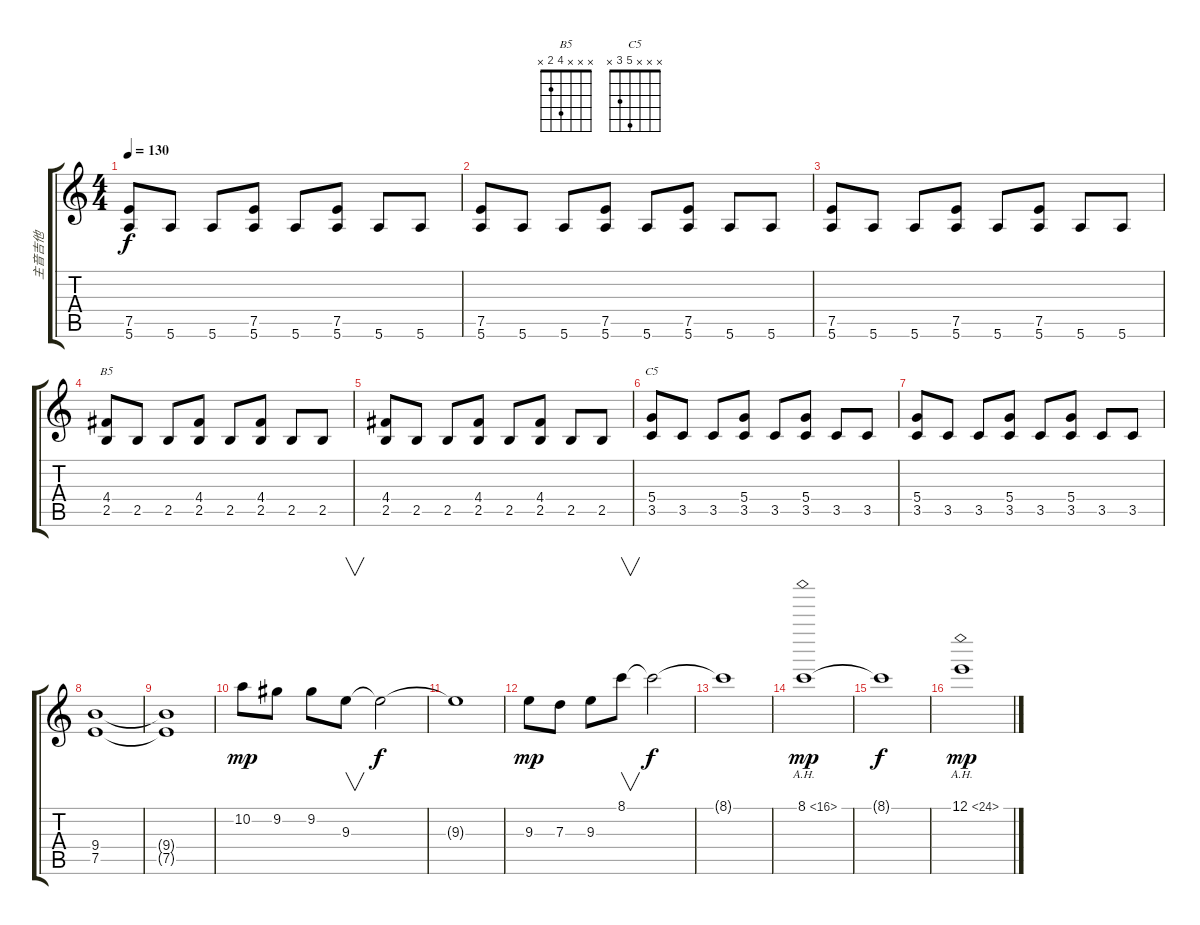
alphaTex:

\track ("主音吉他" "主音吉他") {instrument overdrivenguitar}
\staff {score tabs}
\tuning (E4 B3 G3 D3 A2 E2) {hide}
\chord ("B5" x x x 4 2 x)
\chord ("C5" x x x 5 3 x)
\ts (4 4)
\tempo 130
\clef g2
\ks c
(7.5 5.6).8{dy f} 5.6.8 5.6.8 (7.5 5.6).8 5.6.8 (7.5 5.6).8 5.6.8 5.6.8 |
(7.5 5.6).8 5.6.8 5.6.8 (7.5 5.6).8 5.6.8 (7.5 5.6).8 5.6.8 5.6.8 |
(7.5 5.6).8 5.6.8 5.6.8 (7.5 5.6).8 5.6.8 (7.5 5.6).8 5.6.8 5.6.8 |
(4.4 2.5).8{ch "B5"} 2.5.8 2.5.8 (4.4 2.5).8 2.5.8 (4.4 2.5).8 2.5.8 2.5.8 |
(4.4 2.5).8 2.5.8 2.5.8 (4.4 2.5).8 2.5.8 (4.4 2.5).8 2.5.8 2.5.8 |
(5.4 3.5).8{ch "C5"} 3.5.8 3.5.8 (5.4 3.5).8 3.5.8 (5.4 3.5).8 3.5.8 3.5.8 |
(5.4 3.5).8 3.5.8 3.5.8 (5.4 3.5).8 3.5.8 (5.4 3.5).8 3.5.8 3.5.8 |
(9.4 7.5).1 |
(9.4{t} 7.5{t}).1 |
10.2.8{dy mp} 9.2.8 9.2.8 9.3.8{v} 9.3{t}.2{dy f} |
9.3{t}.1 |
9.3.8{dy mp} 7.3.8 9.3.8 8.1.8{v} 8.1{t}.2{dy f} |
8.1{t}.1 |
8.1{ah 8}.1{dy mp} |
8.1{t}.1{dy f} |
12.1{ah 12}.1{dy mp}
